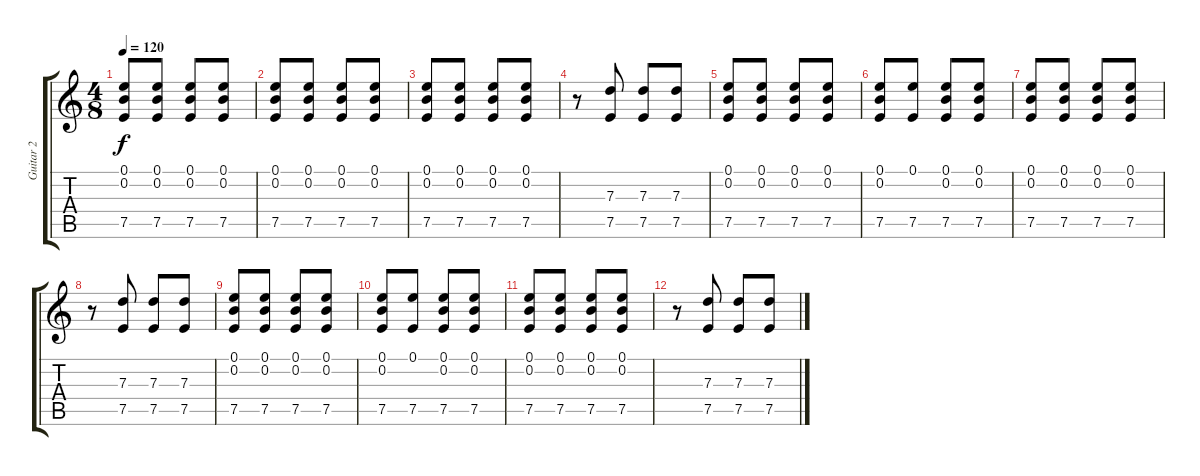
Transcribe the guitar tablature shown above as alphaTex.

\track ("Guitar 2" "Guitar 2") {instrument distortionguitar}
\staff {score tabs}
\tuning (E4 B3 G3 D3 A2 E2) {hide}
\ts (4 8)
\tempo 120
\clef g2
\ks c
(0.1 0.2 7.5).8{dy f} (0.1 0.2 7.5).8 (0.1 0.2 7.5).8 (0.1 0.2 7.5).8 |
(0.1 0.2 7.5).8 (0.1 0.2 7.5).8 (0.1 0.2 7.5).8 (0.1 0.2 7.5).8 |
(0.1 0.2 7.5).8 (0.1 0.2 7.5).8 (0.1 0.2 7.5).8 (0.1 0.2 7.5).8 |
r.8 (7.3 7.5).8 (7.3 7.5).8 (7.3 7.5).8 |
(0.1 0.2 7.5).8{volume 8} (0.1 0.2 7.5).8 (0.1 0.2 7.5).8 (0.1 0.2 7.5).8 |
(0.1 0.2 7.5).8 (0.1 7.5).8 (0.1 0.2 7.5).8 (0.1 0.2 7.5).8 |
(0.1 0.2 7.5).8{volume 4} (0.1 0.2 7.5).8 (0.1 0.2 7.5).8 (0.1 0.2 7.5).8 |
r.8 (7.3 7.5).8 (7.3 7.5).8 (7.3 7.5).8 |
(0.1 0.2 7.5).8{volume 0} (0.1 0.2 7.5).8 (0.1 0.2 7.5).8 (0.1 0.2 7.5).8 |
(0.1 0.2 7.5).8 (0.1 7.5).8 (0.1 0.2 7.5).8 (0.1 0.2 7.5).8 |
(0.1 0.2 7.5).8 (0.1 0.2 7.5).8 (0.1 0.2 7.5).8 (0.1 0.2 7.5).8 |
r.8 (7.3 7.5).8 (7.3 7.5).8 (7.3 7.5).8
